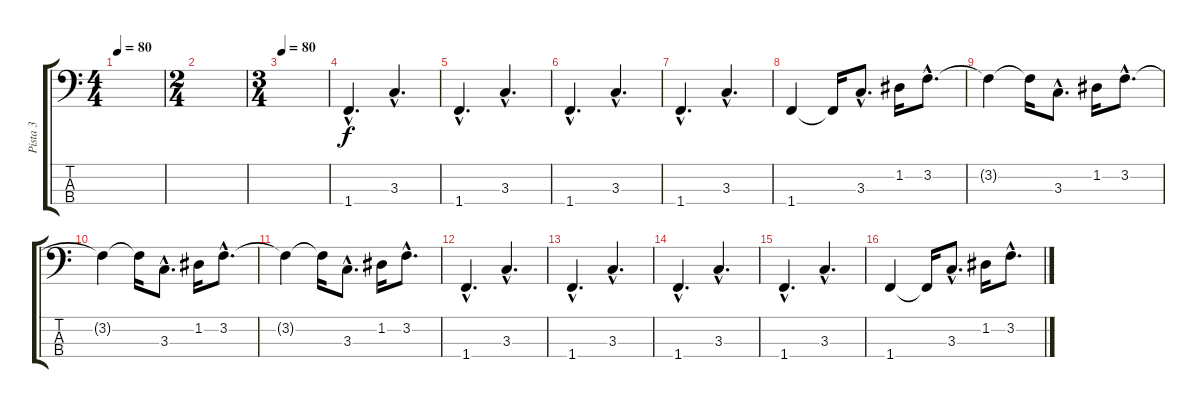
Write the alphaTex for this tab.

\track ("Pista 3" "Pista 3") {instrument electricbassfinger}
\staff {score tabs}
\tuning (G2 D2 A1 E1) {hide}
\ts (4 4)
\tempo 80
\tempo 90
\tempo 80
\clef f4
\ks c
|
\ts (2 4)
|
\ts (3 4)
\tempo 80
|
1.4{hac}.4{d} 3.3{hac}.4{d} |
1.4{hac}.4{d} 3.3{hac}.4{d} |
1.4{hac}.4{d} 3.3{hac}.4{d} |
1.4{hac}.4{d} 3.3{hac}.4{d} |
1.4.4 1.4{t}.16 3.3{hac}.8{d} 1.2.16 3.2{hac}.8{d} |
3.2{t}.4 3.2{t}.16 3.3{hac}.8{d} 1.2.16 3.2{hac}.8{d} |
3.2{t}.4 3.2{t}.16 3.3{hac}.8{d} 1.2.16 3.2{hac}.8{d} |
3.2{t}.4 3.2{t}.16 3.3{hac}.8{d} 1.2.16 3.2{hac}.8{d} |
1.4{hac}.4{d} 3.3{hac}.4{d} |
1.4{hac}.4{d} 3.3{hac}.4{d} |
1.4{hac}.4{d} 3.3{hac}.4{d} |
1.4{hac}.4{d} 3.3{hac}.4{d} |
1.4.4 1.4{t}.16 3.3{hac}.8{d} 1.2.16 3.2{hac}.8{d}
